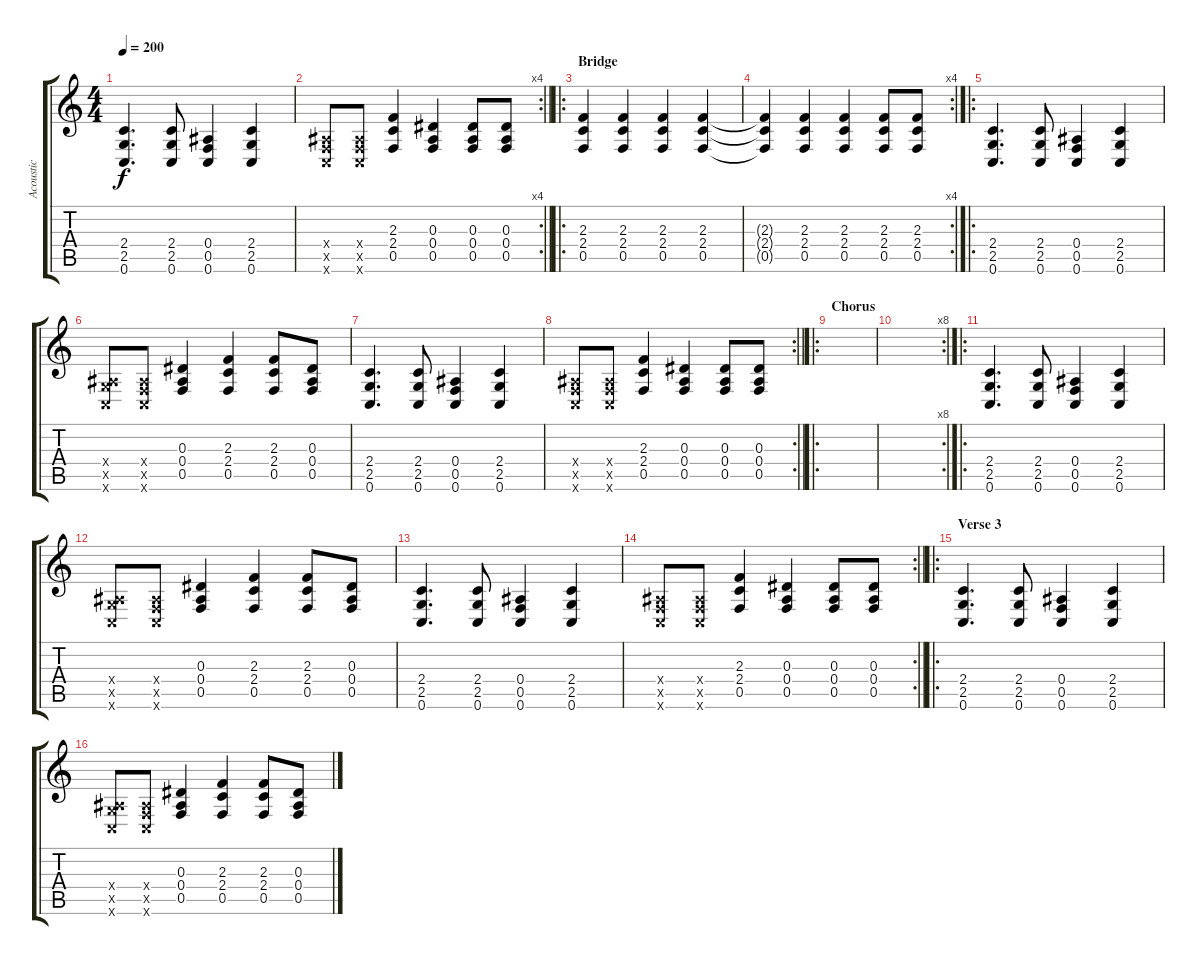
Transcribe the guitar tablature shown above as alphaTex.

\track ("Acoustic" "Acoustic") {instrument acousticguitarnylon}
\staff {score tabs}
\tuning (C4 G3 Eb3 Bb2 F2 C2) {hide}
\ts (4 4)
\tempo 200
\clef g2
\ks c
(2.4 2.5 0.6).4{d dy f} (2.4 2.5 0.6).8 (0.4 0.5 0.6).4 (2.4 2.5 0.6).4 |
\rc 4
\barLineRight lightlight
(0.4{x} 0.5{x} 0.6{x}).8 (0.4{x} 0.5{x} 0.6{x}).8 (2.3 2.4 0.5).4 (0.3 0.4 0.5).4 (0.3 0.4 0.5).8 (0.3 0.4 0.5).8 |
\ro
\section ("" "Bridge")
(2.3 2.4 0.5).4 (2.3 2.4 0.5).4 (2.3 2.4 0.5).4 (2.3 2.4 0.5).4 |
\rc 4
(2.3{t} 2.4{t} 0.5{t}).4 (2.3 2.4 0.5).4 (2.3 2.4 0.5).4 (2.3 2.4 0.5).8 (2.3 2.4 0.5).8 |
\ro
(2.4 2.5 0.6).4{d} (2.4 2.5 0.6).8 (0.4 0.5 0.6).4 (2.4 2.5 0.6).4 |
(0.4{x} 2.5{x} 0.6{x}).8 (0.4{x} 0.5{x} 0.6{x}).8 (0.3 0.4 0.5).4 (2.3 2.4 0.5).4 (2.3 2.4 0.5).8 (0.3 0.4 0.5).8 |
(2.4 2.5 0.6).4{d} (2.4 2.5 0.6).8 (0.4 0.5 0.6).4 (2.4 2.5 0.6).4 |
\rc 2
\barLineRight lightlight
(0.4{x} 0.5{x} 0.6{x}).8 (0.4{x} 0.5{x} 0.6{x}).8 (2.3 2.4 0.5).4 (0.3 0.4 0.5).4 (0.3 0.4 0.5).8 (0.3 0.4 0.5).8 |
\ro
\section ("" "Chorus")
|
\rc 8
|
\ro
(2.4 2.5 0.6).4{d} (2.4 2.5 0.6).8 (0.4 0.5 0.6).4 (2.4 2.5 0.6).4 |
(0.4{x} 2.5{x} 0.6{x}).8 (0.4{x} 0.5{x} 0.6{x}).8 (0.3 0.4 0.5).4 (2.3 2.4 0.5).4 (2.3 2.4 0.5).8 (0.3 0.4 0.5).8 |
(2.4 2.5 0.6).4{d} (2.4 2.5 0.6).8 (0.4 0.5 0.6).4 (2.4 2.5 0.6).4 |
\rc 2
\barLineRight lightlight
(0.4{x} 0.5{x} 0.6{x}).8 (0.4{x} 0.5{x} 0.6{x}).8 (2.3 2.4 0.5).4 (0.3 0.4 0.5).4 (0.3 0.4 0.5).8 (0.3 0.4 0.5).8 |
\ro
\section ("" "Verse 3")
(2.4 2.5 0.6).4{d} (2.4 2.5 0.6).8 (0.4 0.5 0.6).4 (2.4 2.5 0.6).4 |
(0.4{x} 2.5{x} 0.6{x}).8 (0.4{x} 0.5{x} 0.6{x}).8 (0.3 0.4 0.5).4 (2.3 2.4 0.5).4 (2.3 2.4 0.5).8 (0.3 0.4 0.5).8
